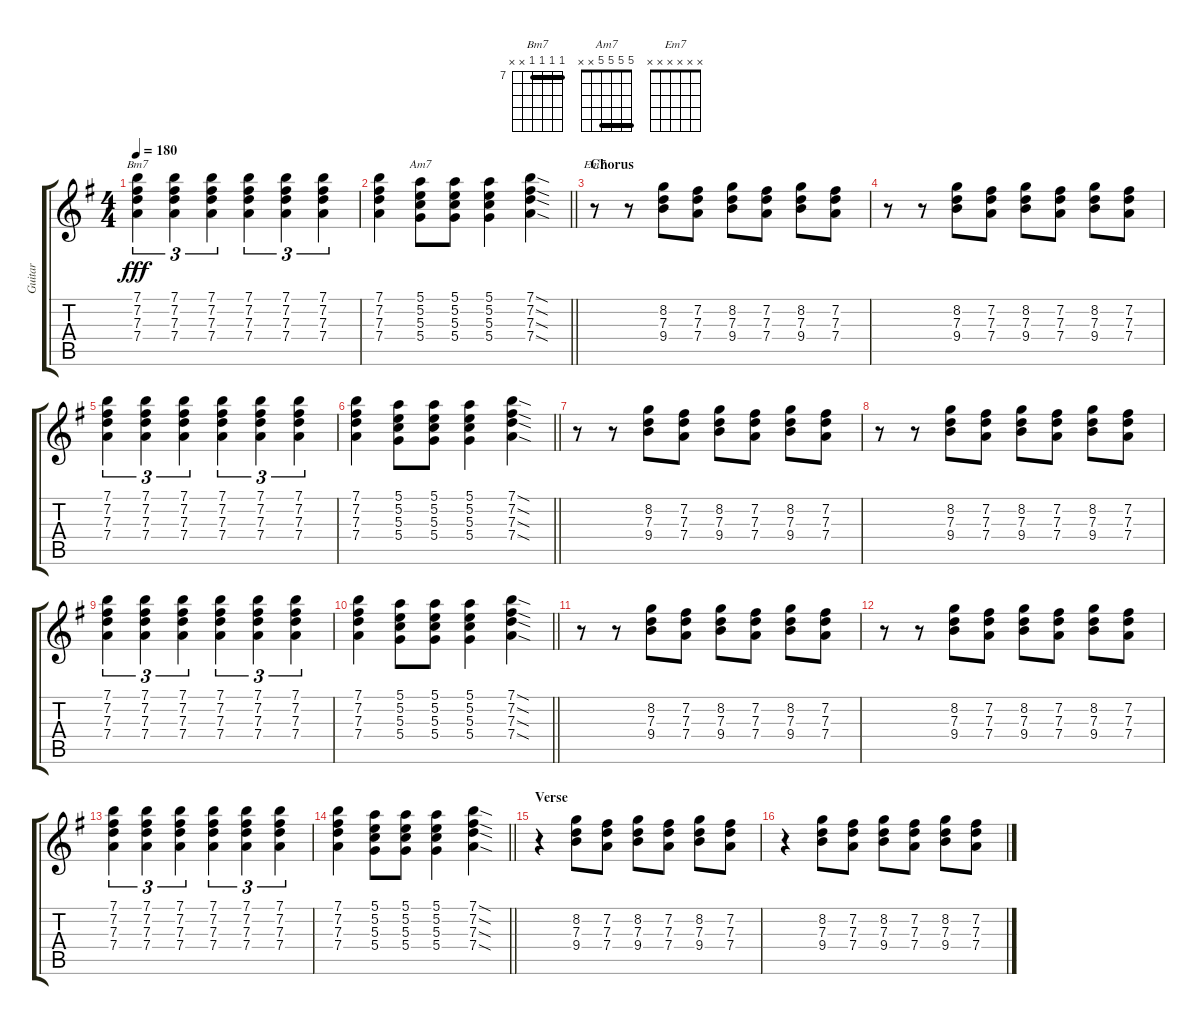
\track ("Guitar" "Guitar") {instrument electricguitarclean}
\staff {score tabs}
\tuning (E4 B3 G3 D3 A2 E2) {hide}
\chord ("Bm7" 7 7 7 7 x x) {firstfret 7 barre 7}
\chord ("Am7" 5 5 5 5 x x) {barre 5}
\chord ("Em7" x x x x x x)
\ts (4 4)
\tempo 180
\clef g2
\ks eminor
(7.1 7.2 7.3 7.4).4{tu (3 2) ch "Bm7" dy fff} (7.1 7.2 7.3 7.4).4{tu (3 2)} (7.1 7.2 7.3 7.4).4{tu (3 2)} (7.1 7.2 7.3 7.4).4{tu (3 2)} (7.1 7.2 7.3 7.4).4{tu (3 2)} (7.1 7.2 7.3 7.4).4{tu (3 2)} |
\barLineRight lightlight
(7.1 7.2 7.3 7.4).4 (5.1 5.2 5.3 5.4).8{ch "Am7"} (5.1 5.2 5.3 5.4).8 (5.1 5.2 5.3 5.4).4 (7.1{sod} 7.2{sod} 7.3{sod} 7.4{sod}).4 |
\section ("" "Chorus")
r.8{ch "Em7"} r.8 (8.2 7.3 9.4).8 (7.2 7.3 7.4).8 (8.2 7.3 9.4).8 (7.2 7.3 7.4).8 (8.2 7.3 9.4).8 (7.2 7.3 7.4).8 |
r.8 r.8 (8.2 7.3 9.4).8 (7.2 7.3 7.4).8 (8.2 7.3 9.4).8 (7.2 7.3 7.4).8 (8.2 7.3 9.4).8 (7.2 7.3 7.4).8 |
(7.1 7.2 7.3 7.4).4{tu (3 2)} (7.1 7.2 7.3 7.4).4{tu (3 2)} (7.1 7.2 7.3 7.4).4{tu (3 2)} (7.1 7.2 7.3 7.4).4{tu (3 2)} (7.1 7.2 7.3 7.4).4{tu (3 2)} (7.1 7.2 7.3 7.4).4{tu (3 2)} |
\barLineRight lightlight
(7.1 7.2 7.3 7.4).4 (5.1 5.2 5.3 5.4).8 (5.1 5.2 5.3 5.4).8 (5.1 5.2 5.3 5.4).4 (7.1{sod} 7.2{sod} 7.3{sod} 7.4{sod}).4 |
r.8 r.8 (8.2 7.3 9.4).8 (7.2 7.3 7.4).8 (8.2 7.3 9.4).8 (7.2 7.3 7.4).8 (8.2 7.3 9.4).8 (7.2 7.3 7.4).8 |
r.8 r.8 (8.2 7.3 9.4).8 (7.2 7.3 7.4).8 (8.2 7.3 9.4).8 (7.2 7.3 7.4).8 (8.2 7.3 9.4).8 (7.2 7.3 7.4).8 |
(7.1 7.2 7.3 7.4).4{tu (3 2)} (7.1 7.2 7.3 7.4).4{tu (3 2)} (7.1 7.2 7.3 7.4).4{tu (3 2)} (7.1 7.2 7.3 7.4).4{tu (3 2)} (7.1 7.2 7.3 7.4).4{tu (3 2)} (7.1 7.2 7.3 7.4).4{tu (3 2)} |
\barLineRight lightlight
(7.1 7.2 7.3 7.4).4 (5.1 5.2 5.3 5.4).8 (5.1 5.2 5.3 5.4).8 (5.1 5.2 5.3 5.4).4 (7.1{sod} 7.2{sod} 7.3{sod} 7.4{sod}).4 |
r.8 r.8 (8.2 7.3 9.4).8 (7.2 7.3 7.4).8 (8.2 7.3 9.4).8 (7.2 7.3 7.4).8 (8.2 7.3 9.4).8 (7.2 7.3 7.4).8 |
r.8 r.8 (8.2 7.3 9.4).8 (7.2 7.3 7.4).8 (8.2 7.3 9.4).8 (7.2 7.3 7.4).8 (8.2 7.3 9.4).8 (7.2 7.3 7.4).8 |
(7.1 7.2 7.3 7.4).4{tu (3 2)} (7.1 7.2 7.3 7.4).4{tu (3 2)} (7.1 7.2 7.3 7.4).4{tu (3 2)} (7.1 7.2 7.3 7.4).4{tu (3 2)} (7.1 7.2 7.3 7.4).4{tu (3 2)} (7.1 7.2 7.3 7.4).4{tu (3 2)} |
\barLineRight lightlight
(7.1 7.2 7.3 7.4).4 (5.1 5.2 5.3 5.4).8 (5.1 5.2 5.3 5.4).8 (5.1 5.2 5.3 5.4).4 (7.1{sod} 7.2{sod} 7.3{sod} 7.4{sod}).4 |
\section ("" "Verse")
r.4 (8.2 7.3 9.4).8 (7.2 7.3 7.4).8 (8.2 7.3 9.4).8 (7.2 7.3 7.4).8 (8.2 7.3 9.4).8 (7.2 7.3 7.4).8 |
r.4 (8.2 7.3 9.4).8 (7.2 7.3 7.4).8 (8.2 7.3 9.4).8 (7.2 7.3 7.4).8 (8.2 7.3 9.4).8 (7.2 7.3 7.4).8
